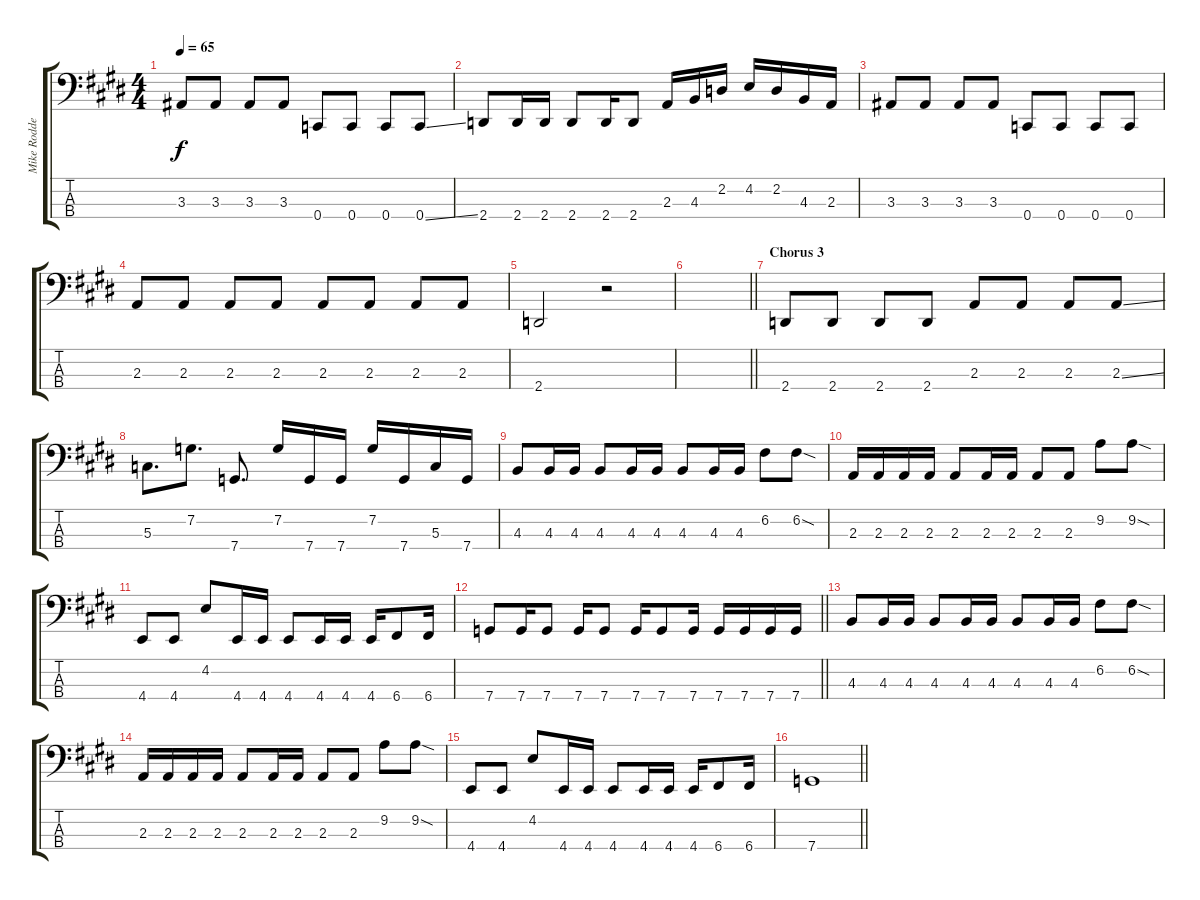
\track ("Mike Rodden" "Mike Rodde") {instrument electricbassfinger}
\staff {score tabs}
\tuning (F2 C2 G1 C1) {hide}
\ts (4 4)
\tempo 65
\clef f4
\ks e
3.3.8{dy f} 3.3.8 3.3.8 3.3.8 0.4.8 0.4.8 0.4.8 0.4{ss}.8 |
2.4.8 2.4.16 2.4.16 2.4.8 2.4.16 2.4.8 2.3.16 4.3.16 2.2.16 4.2.16 2.2.16 4.3.16 2.3.16 |
3.3.8 3.3.8 3.3.8 3.3.8 0.4.8 0.4.8 0.4.8 0.4.8 |
2.3.8 2.3.8 2.3.8 2.3.8 2.3.8 2.3.8 2.3.8 2.3.8 |
2.4.2 r.2 |
\barLineRight lightlight
|
\section ("" "Chorus 3")
2.4.8 2.4.8 2.4.8 2.4.8 2.3.8 2.3.8 2.3.8 2.3{ss}.8 |
5.3.8{d} 7.2.8{d} 7.4.8{d} 7.2.16 7.4.16 7.4.16 7.2.16 7.4.16 5.3.16 7.4.16 |
4.3.8 4.3.16 4.3.16 4.3.8 4.3.16 4.3.16 4.3.8 4.3.16 4.3.16 6.2.8 6.2{sod}.8 |
2.3.16 2.3.16 2.3.16 2.3.16 2.3.8 2.3.16 2.3.16 2.3.8 2.3.8 9.2.8 9.2{sod}.8 |
4.4.8 4.4.8 4.2.8 4.4.16 4.4.16 4.4.8 4.4.16 4.4.16 4.4.16 6.4.8 6.4.16 |
\barLineRight lightlight
7.4.8 7.4.16 7.4.8 7.4.16 7.4.8 7.4.16 7.4.8 7.4.16 7.4.16 7.4.16 7.4.16 7.4.16 |
4.3.8 4.3.16 4.3.16 4.3.8 4.3.16 4.3.16 4.3.8 4.3.16 4.3.16 6.2.8 6.2{sod}.8 |
2.3.16 2.3.16 2.3.16 2.3.16 2.3.8 2.3.16 2.3.16 2.3.8 2.3.8 9.2.8 9.2{sod}.8 |
4.4.8 4.4.8 4.2.8 4.4.16 4.4.16 4.4.8 4.4.16 4.4.16 4.4.16 6.4.8 6.4.16 |
\barLineRight lightlight
7.4.1
